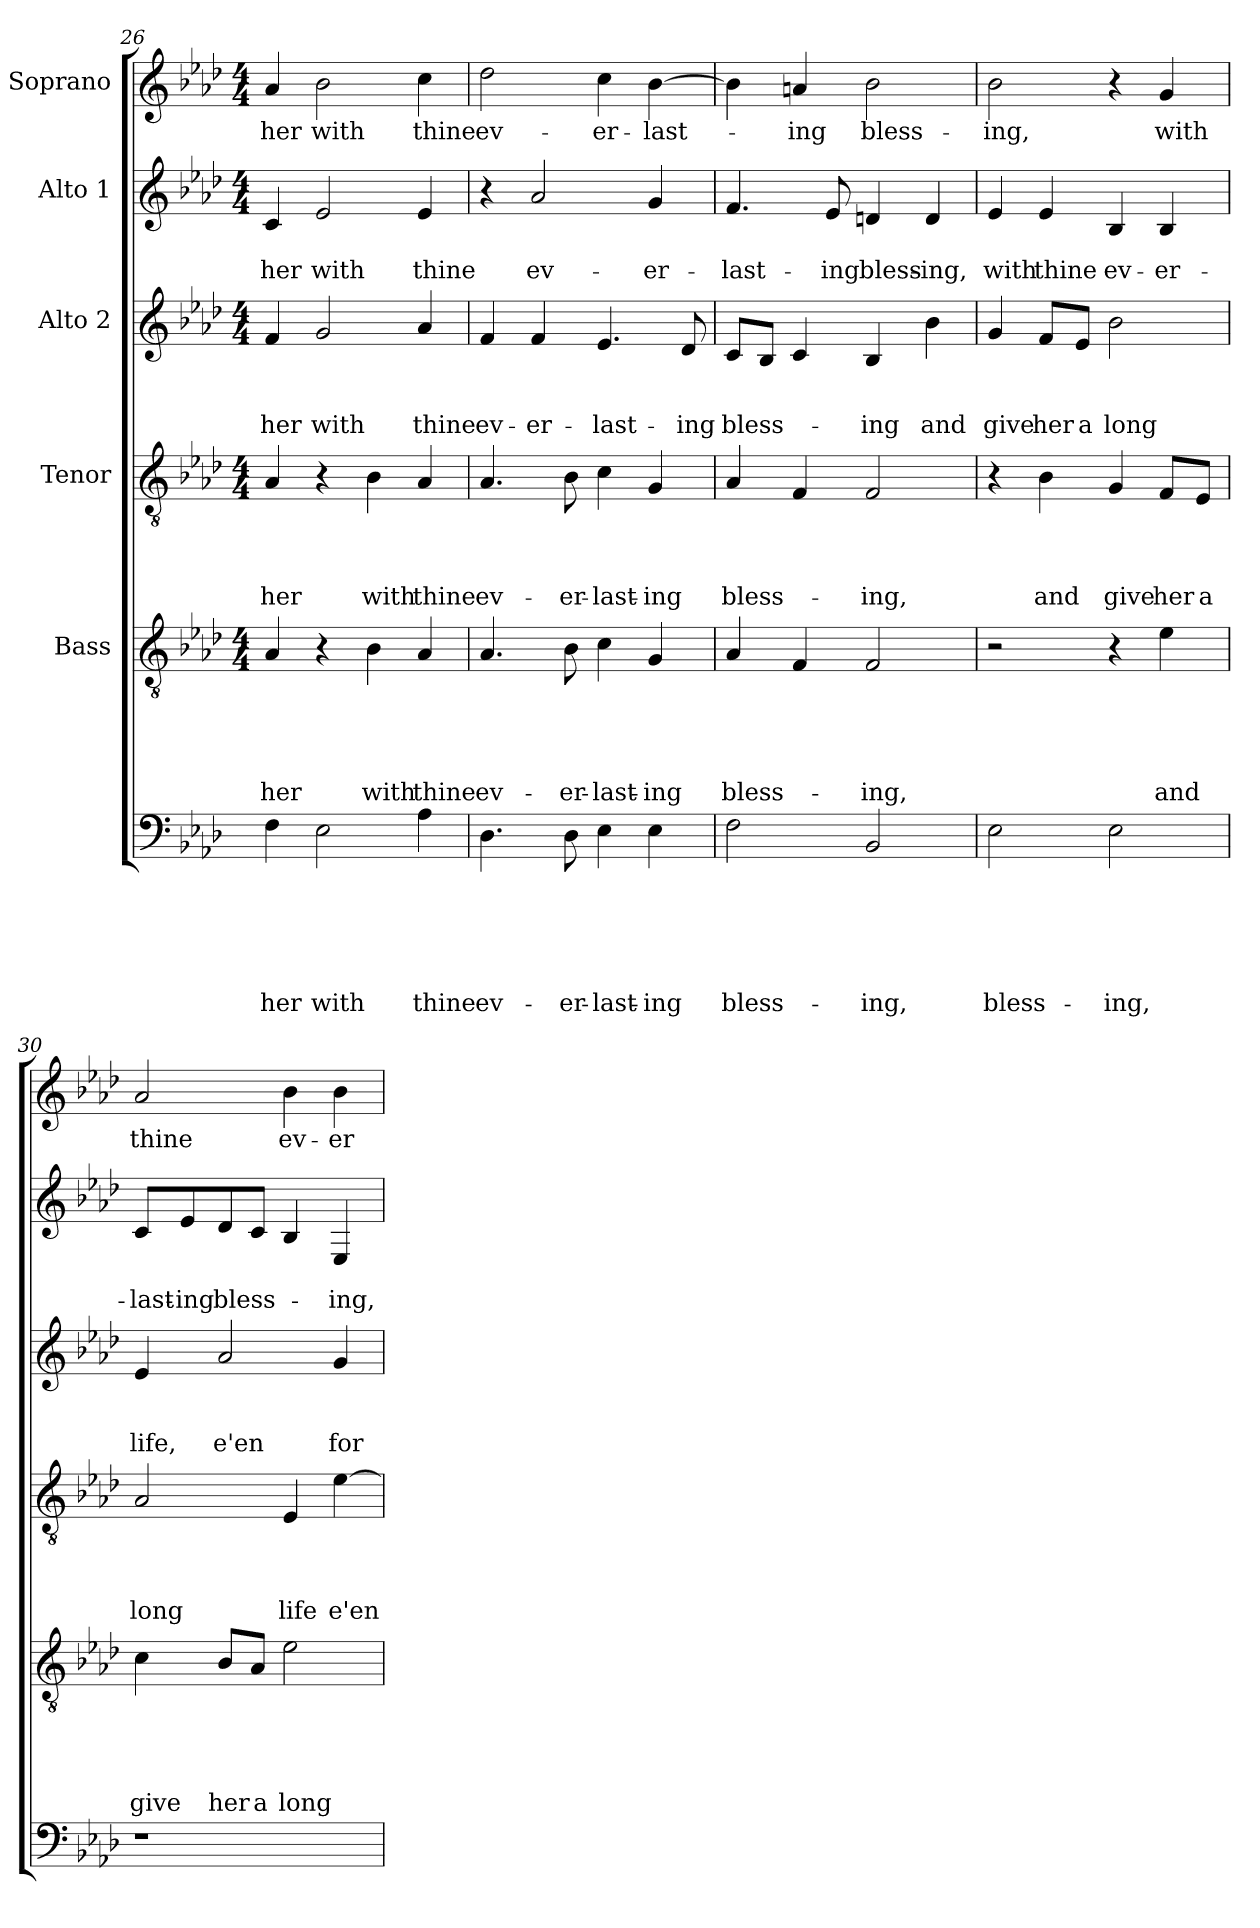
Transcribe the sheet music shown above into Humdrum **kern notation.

**kern	**text	**text	**text	**text	**text	**text	**kern	**text	**text	**text	**text	**text	**kern	**text	**text	**text	**text	**kern	**text	**text	**text	**kern	**text	**text	**kern	**text
*part6	*part6	*part6	*part6	*part6	*part6	*part6	*part5	*part5	*part5	*part5	*part5	*part5	*part4	*part4	*part4	*part4	*part4	*part3	*part3	*part3	*part3	*part2	*part2	*part2	*part1	*part1
*staff6	*staff6	*staff6	*staff6	*staff6	*staff6	*staff6	*staff5	*staff5	*staff5	*staff5	*staff5	*staff5	*staff4	*staff4	*staff4	*staff4	*staff4	*staff3	*staff3	*staff3	*staff3	*staff2	*staff2	*staff2	*staff1	*staff1
*	*	*	*	*	*	*	*I"Bass	*	*	*	*	*	*I"Tenor	*	*	*	*	*I"Alto 2	*	*	*	*I"Alto 1	*	*	*I"Soprano	*
*clefF4	*	*	*	*	*	*	*clefGv2	*	*	*	*	*	*clefGv2	*	*	*	*	*clefG2	*	*	*	*clefG2	*	*	*clefG2	*
*k[b-e-a-d-]	*	*	*	*	*	*	*k[b-e-a-d-]	*	*	*	*	*	*k[b-e-a-d-]	*	*	*	*	*k[b-e-a-d-]	*	*	*	*k[b-e-a-d-]	*	*	*k[b-e-a-d-]	*
*A-:	*	*	*	*	*	*	*A-:	*	*	*	*	*	*A-:	*	*	*	*	*A-:	*	*	*	*A-:	*	*	*A-:	*
*	*	*	*	*	*	*	*M4/4	*	*	*	*	*	*M4/4	*	*	*	*	*M4/4	*	*	*	*M4/4	*	*	*M4/4	*
=26	=26	=26	=26	=26	=26	=26	=26	=26	=26	=26	=26	=26	=26	=26	=26	=26	=26	=26	=26	=26	=26	=26	=26	=26	=26	=26
!	!	!	!	!	!	!LO:LY:b	!	!	!	!	!	!LO:LY:b	!	!	!	!	!LO:LY:b	!	!	!	!LO:LY:b	!	!	!LO:LY:b	!	!LO:LY:b
4F\	.	.	.	.	.	her	4A-/	.	.	.	.	her	4A-/	.	.	.	her	4f/	.	.	her	4c/	.	her	4a-/	her
!	!	!	!	!	!	!LO:LY:b	!	!	!	!	!	!	!	!	!	!	!	!	!	!	!LO:LY:b	!	!	!LO:LY:b	!	!LO:LY:b
2E-\	.	.	.	.	.	with	4r	.	.	.	.	.	4r	.	.	.	.	2g/	.	.	with	2e-/	.	with	2b-\	with
!	!	!	!	!	!	!	!	!	!	!	!	!LO:LY:b	!	!	!	!	!LO:LY:b	!	!	!	!	!	!	!	!	!
.	.	.	.	.	.	.	4B-\	.	.	.	.	with	4B-\	.	.	.	with	.	.	.	.	.	.	.	.	.
!	!	!	!	!	!	!LO:LY:b	!	!	!	!	!	!LO:LY:b	!	!	!	!	!LO:LY:b	!	!	!	!LO:LY:b	!	!	!LO:LY:b	!	!LO:LY:b
4A-\	.	.	.	.	.	thine	4A-/	.	.	.	.	thine	4A-/	.	.	.	thine	4a-/	.	.	thine	4e-/	.	thine	4cc\	thine
=27	=27	=27	=27	=27	=27	=27	=27	=27	=27	=27	=27	=27	=27	=27	=27	=27	=27	=27	=27	=27	=27	=27	=27	=27	=27	=27
!	!	!	!	!	!	!LO:LY:b	!	!	!	!	!	!LO:LY:b	!	!	!	!	!LO:LY:b	!	!	!	!LO:LY:b	!	!	!	!	!LO:LY:b
4.D-\	.	.	.	.	.	ev-	4.A-/	.	.	.	.	ev-	4.A-/	.	.	.	ev-	4f/	.	.	ev-	4r	.	.	2dd-\	ev-
!	!	!	!	!	!	!	!	!	!	!	!	!	!	!	!	!	!	!	!	!	!LO:LY:b	!	!	!LO:LY:b	!	!
.	.	.	.	.	.	.	.	.	.	.	.	.	.	.	.	.	.	4f/	.	.	-er-	2a-/	.	ev-	.	.
!	!	!	!	!	!	!LO:LY:b	!	!	!	!	!	!LO:LY:b	!	!	!	!	!LO:LY:b	!	!	!	!	!	!	!	!	!
8D-\	.	.	.	.	.	-er-	8B-\	.	.	.	.	-er-	8B-\	.	.	.	-er-	.	.	.	.	.	.	.	.	.
!	!	!	!	!	!	!LO:LY:b	!	!	!	!	!	!LO:LY:b	!	!	!	!	!LO:LY:b	!	!	!	!LO:LY:b	!	!	!	!	!LO:LY:b
4E-\	.	.	.	.	.	-last-	4c\	.	.	.	.	-last-	4c\	.	.	.	-last-	4.e-/	.	.	-last-	.	.	.	4cc\	-er-
!	!	!	!	!	!	!LO:LY:b	!	!	!	!	!	!LO:LY:b	!	!	!	!	!LO:LY:b	!	!	!	!	!	!	!LO:LY:b	!	!LO:LY:b
4E-\	.	.	.	.	.	-ing	4G/	.	.	.	.	-ing	4G/	.	.	.	-ing	.	.	.	.	4g/	.	-er-	[>4b-\	-last-
!	!	!	!	!	!	!	!	!	!	!	!	!	!	!	!	!	!	!	!	!	!LO:LY:b	!	!	!	!	!
.	.	.	.	.	.	.	.	.	.	.	.	.	.	.	.	.	.	8d-/	.	.	-ing	.	.	.	.	.
=28	=28	=28	=28	=28	=28	=28	=28	=28	=28	=28	=28	=28	=28	=28	=28	=28	=28	=28	=28	=28	=28	=28	=28	=28	=28	=28
!	!	!	!	!	!	!LO:LY:b	!	!	!	!	!	!LO:LY:b	!	!	!	!	!LO:LY:b	!	!	!	!LO:LY:b	!	!	!LO:LY:b	!	!
2F\	.	.	.	.	.	bless-	4A-/	.	.	.	.	bless-	4A-/	.	.	.	bless-	8c/L	.	.	bless-	4.f/	.	-last-	4b-\]	.
.	.	.	.	.	.	.	.	.	.	.	.	.	.	.	.	.	.	8B-/J	.	.	.	.	.	.	.	.
!	!	!	!	!	!	!	!	!	!	!	!	!	!	!	!	!	!	!	!	!	!	!	!	!	!	!LO:LY:b
.	.	.	.	.	.	.	4F/	.	.	.	.	.	4F/	.	.	.	.	4c/	.	.	.	.	.	.	4an/	-ing
!	!	!	!	!	!	!	!	!	!	!	!	!	!	!	!	!	!	!	!	!	!	!	!	!LO:LY:b	!	!
.	.	.	.	.	.	.	.	.	.	.	.	.	.	.	.	.	.	.	.	.	.	8e-/	.	-ing	.	.
!	!	!	!	!	!	!LO:LY:b	!	!	!	!	!	!LO:LY:b	!	!	!	!	!LO:LY:b	!	!	!	!LO:LY:b	!	!	!LO:LY:b	!	!LO:LY:b
2BB-/	.	.	.	.	.	-ing,	2F/	.	.	.	.	-ing,	2F/	.	.	.	-ing,	4B-/	.	.	-ing	4dn/	.	bless-	2b-\	bless-
!	!	!	!	!	!	!	!	!	!	!	!	!	!	!	!	!	!	!	!	!	!LO:LY:b	!	!	!LO:LY:b	!	!
.	.	.	.	.	.	.	.	.	.	.	.	.	.	.	.	.	.	4b-\	.	.	and	4d/	.	-ing,	.	.
=29	=29	=29	=29	=29	=29	=29	=29	=29	=29	=29	=29	=29	=29	=29	=29	=29	=29	=29	=29	=29	=29	=29	=29	=29	=29	=29
!	!	!	!	!	!	!LO:LY:b	!	!	!	!	!	!	!	!	!	!	!	!	!	!	!LO:LY:b	!	!	!LO:LY:b	!	!LO:LY:b
2E-\	.	.	.	.	.	bless-	2r	.	.	.	.	.	4r	.	.	.	.	4g/	.	.	give	4e-/	.	with	2b-\	-ing,
!	!	!	!	!	!	!	!	!	!	!	!	!	!	!	!	!	!LO:LY:b	!	!	!	!LO:LY:b	!	!	!LO:LY:b	!	!
.	.	.	.	.	.	.	.	.	.	.	.	.	4B-\	.	.	.	and	8f/L	.	.	her	4e-/	.	thine	.	.
!	!	!	!	!	!	!	!	!	!	!	!	!	!	!	!	!	!	!	!	!	!LO:LY:b	!	!	!	!	!
.	.	.	.	.	.	.	.	.	.	.	.	.	.	.	.	.	.	8e-/J	.	.	a	.	.	.	.	.
!	!	!	!	!	!	!LO:LY:b	!	!	!	!	!	!	!	!	!	!	!LO:LY:b	!	!	!	!LO:LY:b	!	!	!LO:LY:b	!	!
2E-\	.	.	.	.	.	-ing,	4r	.	.	.	.	.	4G/	.	.	.	give	2b-\	.	.	long	4B-/	.	ev-	4r	.
!	!	!	!	!	!	!	!	!	!	!	!	!LO:LY:b	!	!	!	!	!LO:LY:b	!	!	!	!	!	!	!LO:LY:b	!	!LO:LY:b
.	.	.	.	.	.	.	4e-\	.	.	.	.	and	8F/L	.	.	.	her	.	.	.	.	4B-/	.	-er-	4g/	with
!	!	!	!	!	!	!	!	!	!	!	!	!	!	!	!	!	!LO:LY:b	!	!	!	!	!	!	!	!	!
.	.	.	.	.	.	.	.	.	.	.	.	.	8E-/J	.	.	.	a	.	.	.	.	.	.	.	.	.
!!LO:PB:g=z
=30	=30	=30	=30	=30	=30	=30	=30	=30	=30	=30	=30	=30	=30	=30	=30	=30	=30	=30	=30	=30	=30	=30	=30	=30	=30	=30
!	!	!	!	!	!	!	!	!	!	!	!	!LO:LY:b	!	!	!	!	!LO:LY:b	!	!	!	!LO:LY:b	!	!	!LO:LY:b	!	!LO:LY:b
1r	.	.	.	.	.	.	4c\	.	.	.	.	give	2A-/	.	.	.	long	4e-/	.	.	life,	8c/L	.	-last-	2a-/	thine
!	!	!	!	!	!	!	!	!	!	!	!	!	!	!	!	!	!	!	!	!	!	!	!	!LO:LY:b:rj	!	!
.	.	.	.	.	.	.	.	.	.	.	.	.	.	.	.	.	.	.	.	.	.	8e-/	.	-ing	.	.
!	!	!	!	!	!	!	!	!	!	!	!	!LO:LY:b	!	!	!	!	!	!	!	!	!LO:LY:b	!	!	!LO:LY:b	!	!
.	.	.	.	.	.	.	8B-/L	.	.	.	.	her	.	.	.	.	.	2a-/	.	.	e'en	8d-/	.	bless-	.	.
!	!	!	!	!	!	!	!	!	!	!	!	!LO:LY:b	!	!	!	!	!	!	!	!	!	!	!	!	!	!
.	.	.	.	.	.	.	8A-/J	.	.	.	.	a	.	.	.	.	.	.	.	.	.	8c/J	.	.	.	.
!	!	!	!	!	!	!	!	!	!	!	!	!LO:LY:b	!	!	!	!	!LO:LY:b	!	!	!	!	!	!	!	!	!LO:LY:b
.	.	.	.	.	.	.	2e-\	.	.	.	.	long	4E-/	.	.	.	life	.	.	.	.	4B-/	.	.	4b-\	ev-
!	!	!	!	!	!	!	!	!	!	!	!	!	!	!	!	!	!LO:LY:b	!	!	!	!LO:LY:b	!	!	!LO:LY:b	!	!LO:LY:b
.	.	.	.	.	.	.	.	.	.	.	.	.	[>4e-\	.	.	.	e'en	4g/	.	.	for	4E-/	.	-ing,	4b-\	-er-
=	=	=	=	=	=	=	=	=	=	=	=	=	=	=	=	=	=	=	=	=	=	=	=	=	=	=
*-	*-	*-	*-	*-	*-	*-	*-	*-	*-	*-	*-	*-	*-	*-	*-	*-	*-	*-	*-	*-	*-	*-	*-	*-	*-	*-
